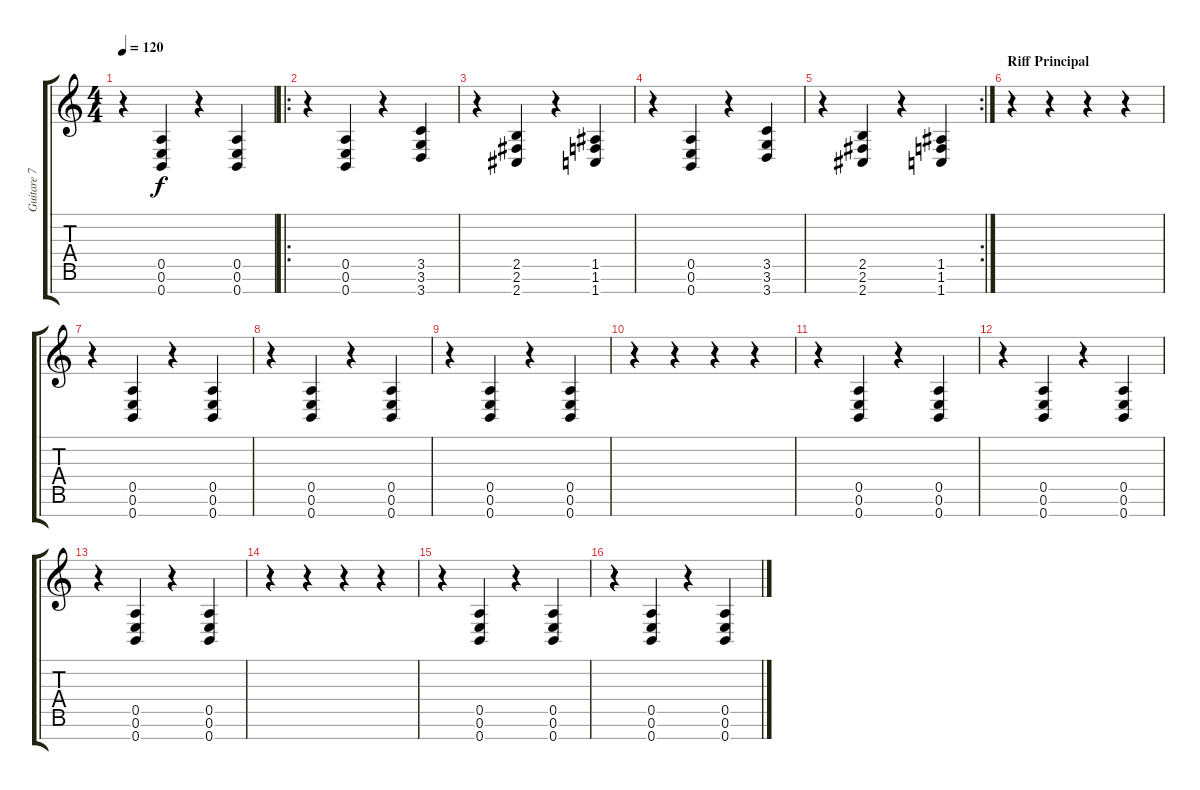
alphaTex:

\track ("Guitare 7 cordes B2" "Guitare 7 ") {instrument distortionguitar}
\staff {score tabs}
\tuning (E4 B3 G3 D3 A2 E2 B1) {hide}
\ts (4 4)
\tempo 120
\clef g2
\ks c
r.4{dy f} (0.5 0.6 0.7).4 r.4 (0.5 0.6 0.7).4 |
\ro
r.4 (0.5 0.6 0.7).4 r.4 (3.5 3.6 3.7).4 |
r.4 (2.5 2.6 2.7).4 r.4 (1.5 1.6 1.7).4 |
r.4 (0.5 0.6 0.7).4 r.4 (3.5 3.6 3.7).4 |
\rc 2
r.4 (2.5 2.6 2.7).4 r.4 (1.5 1.6 1.7).4 |
\section ("" "Riff Principal")
r.4 r.4 r.4 r.4 |
r.4 (0.5 0.6 0.7).4 r.4 (0.5 0.6 0.7).4 |
r.4 (0.5 0.6 0.7).4 r.4 (0.5 0.6 0.7).4 |
r.4 (0.5 0.6 0.7).4 r.4 (0.5 0.6 0.7).4 |
r.4 r.4 r.4 r.4 |
r.4 (0.5 0.6 0.7).4 r.4 (0.5 0.6 0.7).4 |
r.4 (0.5 0.6 0.7).4 r.4 (0.5 0.6 0.7).4 |
r.4 (0.5 0.6 0.7).4 r.4 (0.5 0.6 0.7).4 |
r.4 r.4 r.4 r.4 |
r.4 (0.5 0.6 0.7).4 r.4 (0.5 0.6 0.7).4 |
r.4 (0.5 0.6 0.7).4 r.4 (0.5 0.6 0.7).4
